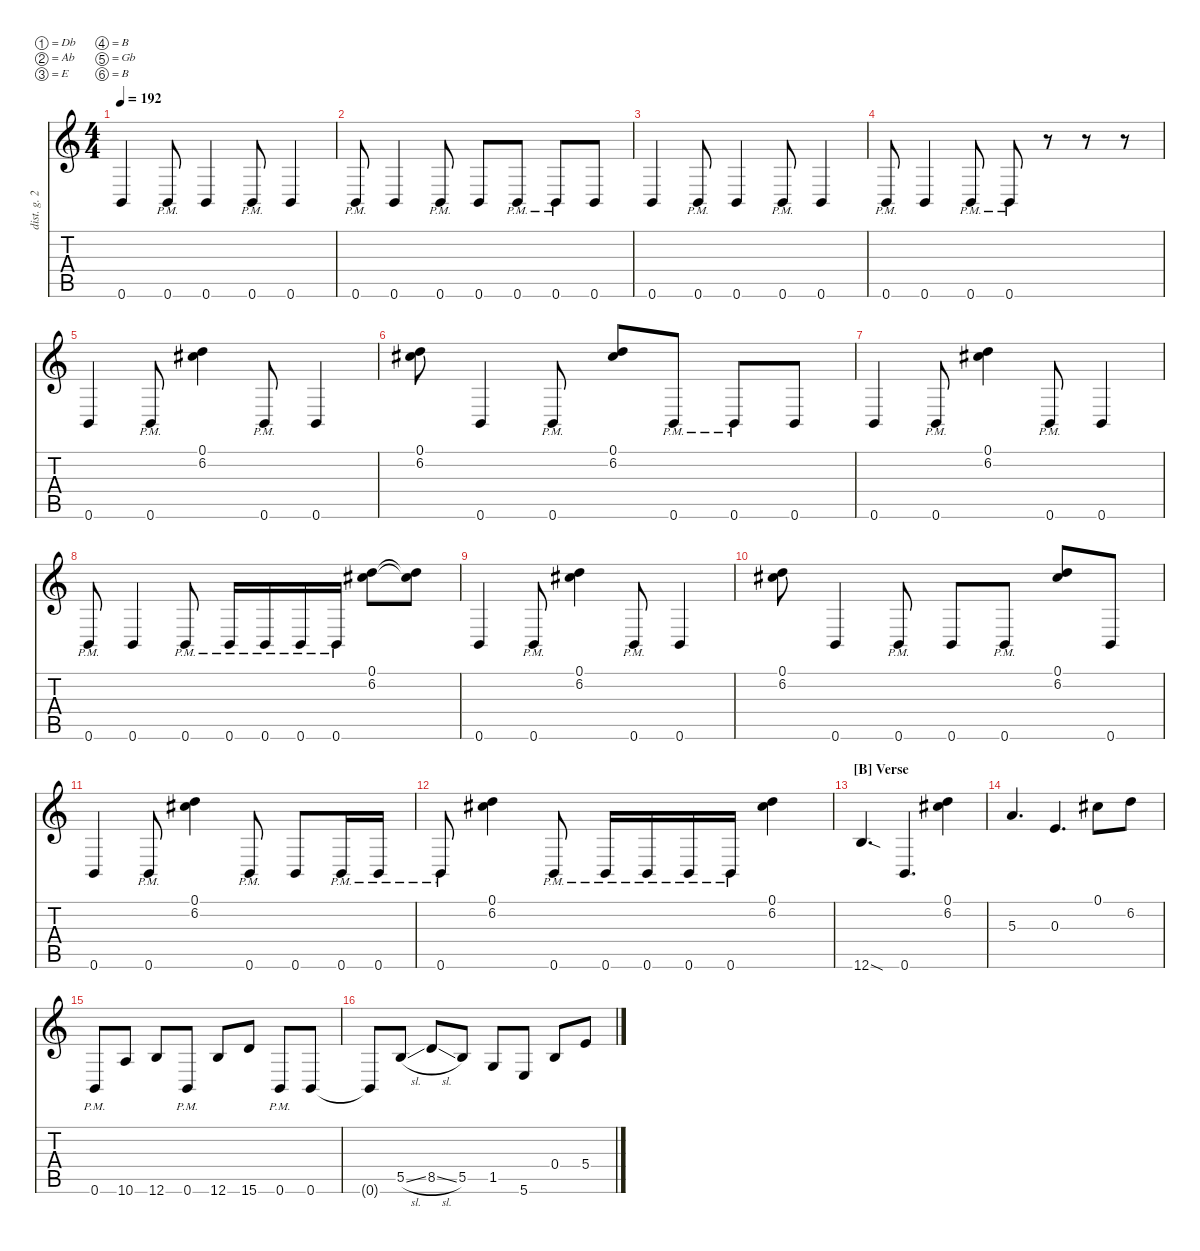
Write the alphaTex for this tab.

\defaultSystemsLayout 4
\hideDynamics
\bracketExtendMode nobrackets
\otherSystemsTrackNameOrientation horizontal
\track ("Distortion Guitar 2" "dist. g. 2") {instrument distortionguitar}
\staff {score tabs}
\tuning (Db4 Ab3 E3 B2 Gb2 B1)
\ts (4 4)
\tempo 192
\clef g2
\ks c
0.6.4{dy ff beam Up} 0.6{pm}.8{beam Up} 0.6.4{beam Up} 0.6{pm}.8{beam Up} 0.6.4{beam Up} |
0.6{pm}.8{beam Up} 0.6.4{beam Up} 0.6{pm}.8{beam Up} 0.6.8{beam Up} 0.6{pm}.8{beam Up} 0.6{pm}.8{beam Up} 0.6.8{beam Up} |
0.6.4{beam Up} 0.6{pm}.8{beam Up} 0.6.4{beam Up} 0.6{pm}.8{beam Up} 0.6.4{beam Up} |
0.6{pm}.8{beam Up} 0.6.4{beam Up} 0.6{pm}.8{beam Up} 0.6{pm}.8{beam Up} r.8{beam Up} r.8{beam Up} r.8{beam Up} |
0.6.4{beam Up} 0.6{pm}.8{beam Up} (6.2 0.1{acc #}).4{beam Down} 0.6{pm}.8{beam Up} 0.6.4{beam Up} |
(6.2 0.1{acc #}).8{beam Down} 0.6.4{beam Up} 0.6{pm}.8{beam Up} (6.2 0.1{acc #}).8{beam Up} 0.6{pm}.8{beam Up} 0.6{pm}.8{beam Up} 0.6.8{beam Up} |
0.6.4{beam Up} 0.6{pm}.8{beam Up} (0.1{acc #} 6.2).4{beam Down} 0.6{pm}.8{beam Up} 0.6.4{beam Up} |
0.6{pm}.8{beam Up} 0.6.4{beam Up} 0.6{pm}.8{beam Up} 0.6{pm}.16{beam Up} 0.6{pm}.16{beam Up} 0.6{pm}.16{beam Up} 0.6{pm}.16{beam Up} (0.1{acc #} 6.2).8{beam Down} (0.1{t acc #} 6.2{t}).8{beam Down} |
0.6.4{beam Up} 0.6{pm}.8{beam Up} (6.2 0.1{acc #}).4{beam Down} 0.6{pm}.8{beam Up} 0.6.4{beam Up} |
(0.1{acc #} 6.2).8{beam Down} 0.6.4{beam Up} 0.6{pm}.8{beam Up} 0.6.8{beam Up} 0.6{pm}.8{beam Up} (0.1{acc #} 6.2).8{beam Up} 0.6.8{beam Up} |
0.6.4{beam Up} 0.6{pm}.8{beam Up} (6.2 0.1{acc #}).4{beam Down} 0.6{pm}.8{beam Up} 0.6.8{beam Up} 0.6{pm}.16{beam Up} 0.6{pm}.16{beam Up} |
0.6{pm}.8{beam Up} (6.2 0.1{acc #}).4{beam Down} 0.6{pm}.8{beam Up} 0.6{pm}.16{beam Up} 0.6{pm}.16{beam Up} 0.6{pm}.16{beam Up} 0.6{pm}.16{beam Up} (6.2 0.1{acc #}).4{beam Down} |
\section ("B" "Verse")
12.6{sod}.4{d beam Up} 0.6.4{d beam Up} (6.2 0.1{acc #}).4{beam Down} |
5.3.4{d beam Up} 0.3.4{d beam Up} 0.1{acc #}.8{beam Down} 6.2.8{beam Down} |
0.6{pm}.8{beam Up} 10.6.8{beam Up} 12.6.8{beam Up} 0.6{pm}.8{beam Up} 12.6.8{beam Up} 15.6.8{beam Up} 0.6{pm}.8{beam Up} 0.6.8{beam Up} |
0.6{t}.8{beam Up} 5.5{sl}.8{beam Up} 8.5{sl}.8{beam Up} 5.5.8{beam Up} 1.5.8{beam Up} 5.6.8{beam Up} 0.4.8{beam Up} 5.4.8{beam Up}
